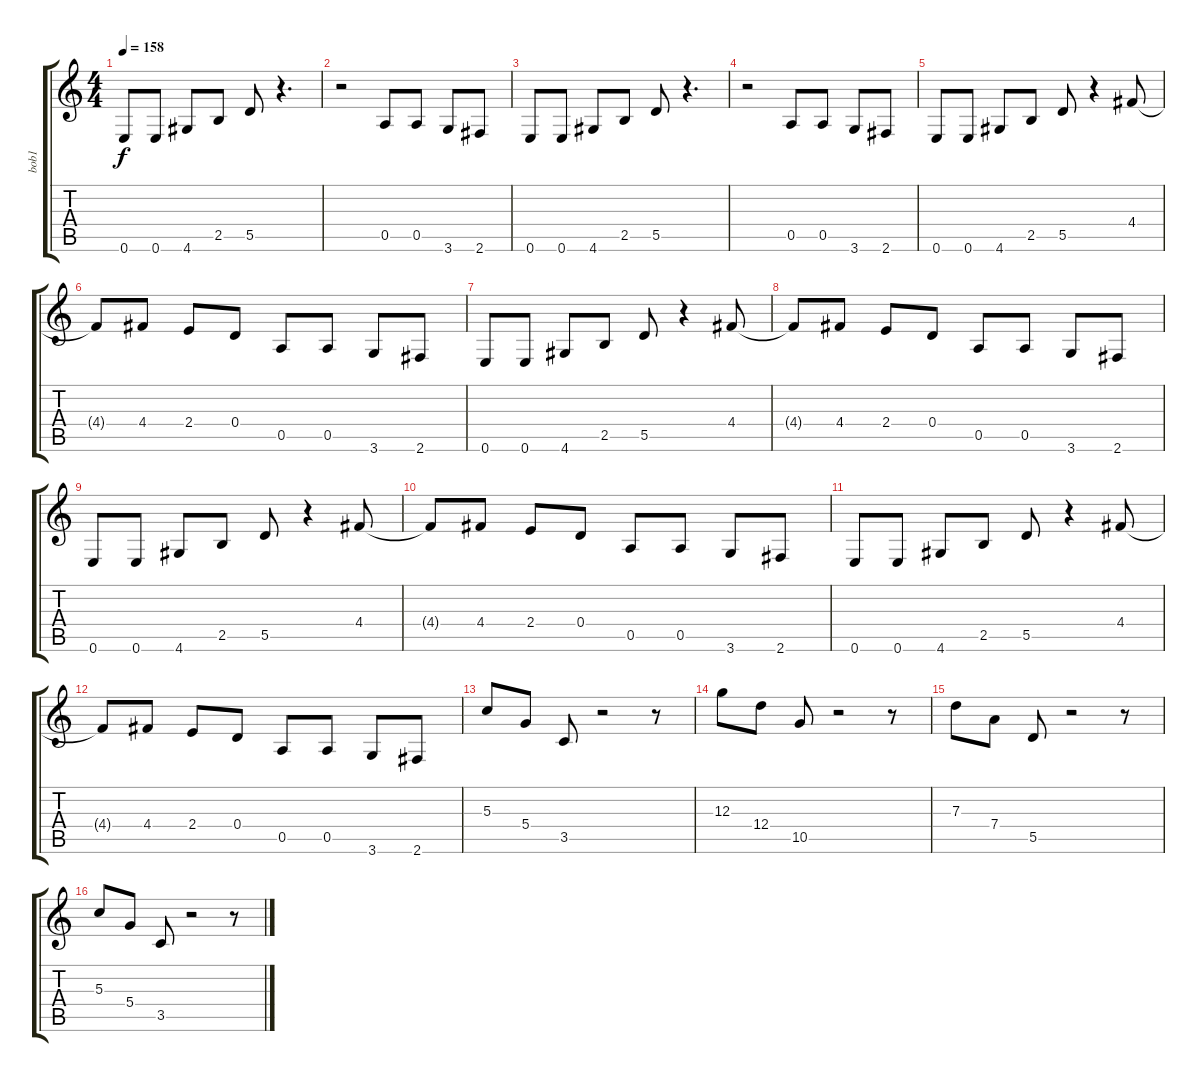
\track ("bob1" "bob1") {instrument overdrivenguitar}
\staff {score tabs}
\tuning (E4 B3 G3 D3 A2 E2) {hide}
\ts (4 4)
\tempo 158
\clef g2
\ks c
0.6.8{dy f} 0.6.8 4.6.8 2.5.8 5.5.8 r.4{d} |
r.2 0.5.8 0.5.8 3.6.8 2.6.8 |
0.6.8 0.6.8 4.6.8 2.5.8 5.5.8 r.4{d} |
r.2 0.5.8 0.5.8 3.6.8 2.6.8 |
0.6.8 0.6.8 4.6.8 2.5.8 5.5.8 r.4 4.4.8{instrument distortionguitar} |
4.4{t}.8 4.4.8 2.4.8 0.4.8 0.5.8{instrument overdrivenguitar} 0.5.8 3.6.8 2.6.8 |
0.6.8 0.6.8 4.6.8 2.5.8 5.5.8 r.4 4.4.8{instrument distortionguitar} |
4.4{t}.8 4.4.8 2.4.8 0.4.8 0.5.8{instrument overdrivenguitar} 0.5.8 3.6.8 2.6.8 |
0.6.8 0.6.8 4.6.8 2.5.8 5.5.8 r.4 4.4.8{instrument distortionguitar} |
4.4{t}.8 4.4.8 2.4.8 0.4.8 0.5.8{instrument overdrivenguitar} 0.5.8 3.6.8 2.6.8 |
0.6.8 0.6.8 4.6.8 2.5.8 5.5.8 r.4 4.4.8{instrument distortionguitar} |
4.4{t}.8 4.4.8 2.4.8 0.4.8 0.5.8{instrument overdrivenguitar} 0.5.8 3.6.8 2.6.8 |
5.3.8 5.4.8 3.5.8 r.2 r.8 |
12.3.8 12.4.8 10.5.8 r.2 r.8 |
7.3.8 7.4.8 5.5.8 r.2 r.8 |
5.3.8 5.4.8 3.5.8 r.2 r.8
